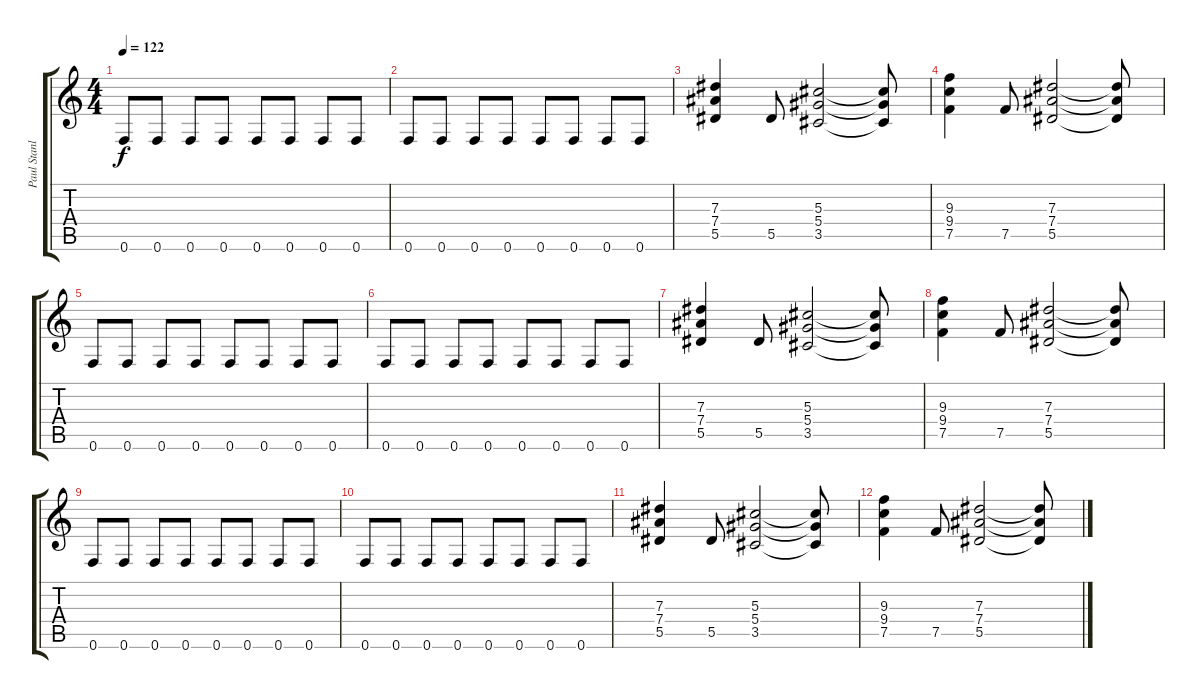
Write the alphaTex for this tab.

\track ("Paul Stanley" "Paul Stanl") {instrument overdrivenguitar}
\staff {score tabs}
\tuning (F4 C4 Ab3 Eb3 Bb2 F2) {hide}
\ts (4 4)
\tempo 122
\clef g2
\ks c
0.6.8{dy f} 0.6.8 0.6.8 0.6.8 0.6.8 0.6.8 0.6.8 0.6.8 |
0.6.8 0.6.8 0.6.8 0.6.8 0.6.8 0.6.8 0.6.8 0.6.8 |
(7.3 7.4 5.5).4 5.5.8 (5.3 5.4 3.5).2 (5.3{t} 5.4{t} 3.5{t}).8 |
(9.3 9.4 7.5).4 7.5.8 (7.3 7.4 5.5).2 (7.3{t} 7.4{t} 5.5{t}).8 |
0.6.8 0.6.8 0.6.8 0.6.8 0.6.8 0.6.8 0.6.8 0.6.8 |
0.6.8 0.6.8 0.6.8 0.6.8 0.6.8 0.6.8 0.6.8 0.6.8 |
(7.3 7.4 5.5).4 5.5.8 (5.3 5.4 3.5).2 (5.3{t} 5.4{t} 3.5{t}).8 |
(9.3 9.4 7.5).4 7.5.8 (7.3 7.4 5.5).2 (7.3{t} 7.4{t} 5.5{t}).8 |
0.6.8 0.6.8 0.6.8 0.6.8 0.6.8 0.6.8 0.6.8 0.6.8 |
0.6.8 0.6.8 0.6.8 0.6.8 0.6.8 0.6.8 0.6.8 0.6.8 |
(7.3 7.4 5.5).4 5.5.8 (5.3 5.4 3.5).2 (5.3{t} 5.4{t} 3.5{t}).8 |
(9.3 9.4 7.5).4 7.5.8 (7.3 7.4 5.5).2 (7.3{t} 7.4{t} 5.5{t}).8
